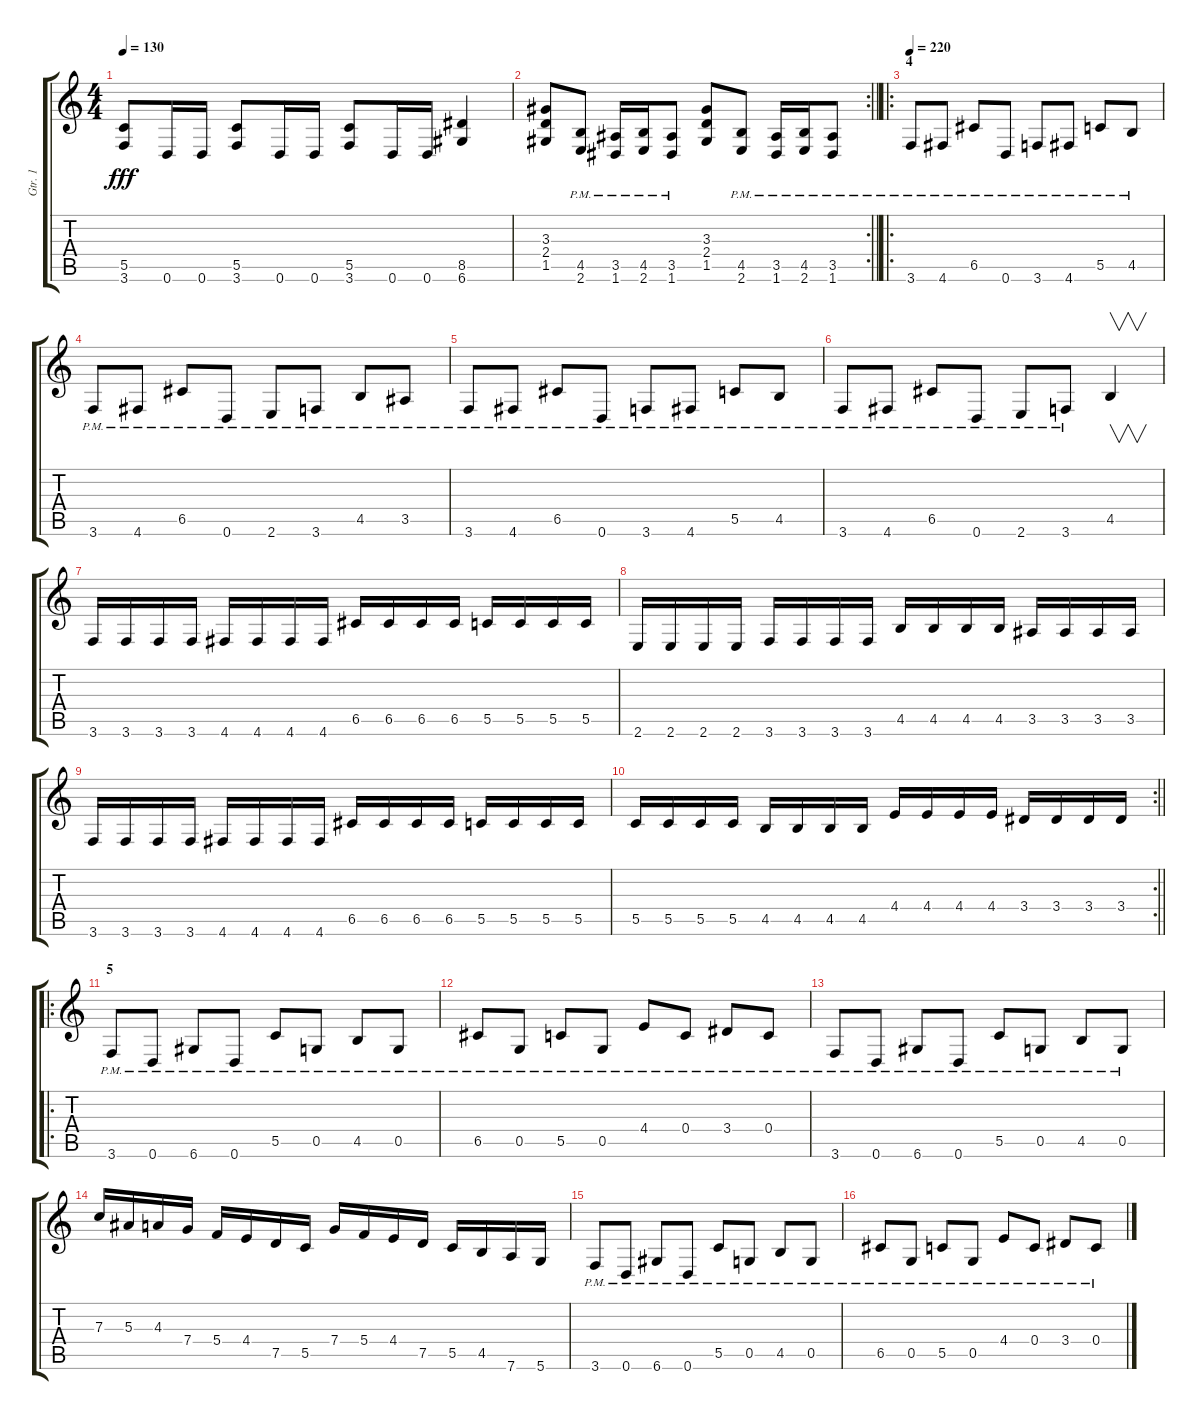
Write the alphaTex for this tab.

\track ("Gtr. 1" "Gtr. 1") {instrument distortionguitar}
\staff {score tabs}
\tuning (D4 A3 F3 C3 G2 D2) {hide}
\ts (4 4)
\tempo 130
\clef g2
\ks c
(5.5 3.6).8{dy fff} 0.6.16 0.6.16 (5.5 3.6).8 0.6.16 0.6.16 (5.5 3.6).8 0.6.16 0.6.16 (8.5 6.6).4 |
\rc 2
\barLineRight lightlight
(3.3 2.4 1.5).8 (4.5{pm} 2.6{pm}).8 (3.5{pm} 1.6{pm}).16 (4.5{pm} 2.6{pm}).16 (3.5{pm} 1.6{pm}).8 (3.3 2.4 1.5).8 (4.5{pm} 2.6{pm}).8 (3.5{pm} 1.6{pm}).16 (4.5{pm} 2.6{pm}).16 (3.5{pm} 1.6{pm}).8 |
\ro
\section ("" "4")
\tempo 220
3.6{pm}.8 4.6{pm}.8 6.5{pm}.8 0.6{pm}.8 3.6{pm}.8 4.6{pm}.8 5.5{pm}.8 4.5{pm}.8 |
3.6{pm}.8 4.6{pm}.8 6.5{pm}.8 0.6{pm}.8 2.6{pm}.8 3.6{pm}.8 4.5{pm}.8 3.5{pm}.8 |
3.6{pm}.8 4.6{pm}.8 6.5{pm}.8 0.6{pm}.8 3.6{pm}.8 4.6{pm}.8 5.5{pm}.8 4.5{pm}.8 |
3.6{pm}.8 4.6{pm}.8 6.5{pm}.8 0.6{pm}.8 2.6{pm}.8 3.6{pm}.8 4.5.4{v instrument guitarharmonics} |
3.6.16{instrument distortionguitar} 3.6.16 3.6.16 3.6.16 4.6.16 4.6.16 4.6.16 4.6.16 6.5.16 6.5.16 6.5.16 6.5.16 5.5.16 5.5.16 5.5.16 5.5.16 |
2.6.16 2.6.16 2.6.16 2.6.16 3.6.16 3.6.16 3.6.16 3.6.16 4.5.16 4.5.16 4.5.16 4.5.16 3.5.16 3.5.16 3.5.16 3.5.16 |
3.6.16 3.6.16 3.6.16 3.6.16 4.6.16 4.6.16 4.6.16 4.6.16 6.5.16 6.5.16 6.5.16 6.5.16 5.5.16 5.5.16 5.5.16 5.5.16 |
\rc 2
\barLineRight lightlight
5.5.16 5.5.16 5.5.16 5.5.16 4.5.16 4.5.16 4.5.16 4.5.16 4.4.16 4.4.16 4.4.16 4.4.16 3.4.16 3.4.16 3.4.16 3.4.16 |
\ro
\section ("" "5")
3.6{pm}.8 0.6{pm}.8 6.6{pm}.8 0.6{pm}.8 5.5{pm}.8 0.5{pm}.8 4.5{pm}.8 0.5{pm}.8 |
6.5{pm}.8 0.5{pm}.8 5.5{pm}.8 0.5{pm}.8 4.4{pm}.8 0.4{pm}.8 3.4{pm}.8 0.4{pm}.8 |
3.6{pm}.8 0.6{pm}.8 6.6{pm}.8 0.6{pm}.8 5.5{pm}.8 0.5{pm}.8 4.5{pm}.8 0.5{pm}.8 |
7.3.16 5.3.16 4.3.16 7.4.16 5.4.16 4.4.16 7.5.16 5.5.16 7.4.16 5.4.16 4.4.16 7.5.16 5.5.16 4.5.16 7.6.16 5.6.16 |
3.6{pm}.8 0.6{pm}.8 6.6{pm}.8 0.6{pm}.8 5.5{pm}.8 0.5{pm}.8 4.5{pm}.8 0.5{pm}.8 |
6.5{pm}.8 0.5{pm}.8 5.5{pm}.8 0.5{pm}.8 4.4{pm}.8 0.4{pm}.8 3.4{pm}.8 0.4{pm}.8
